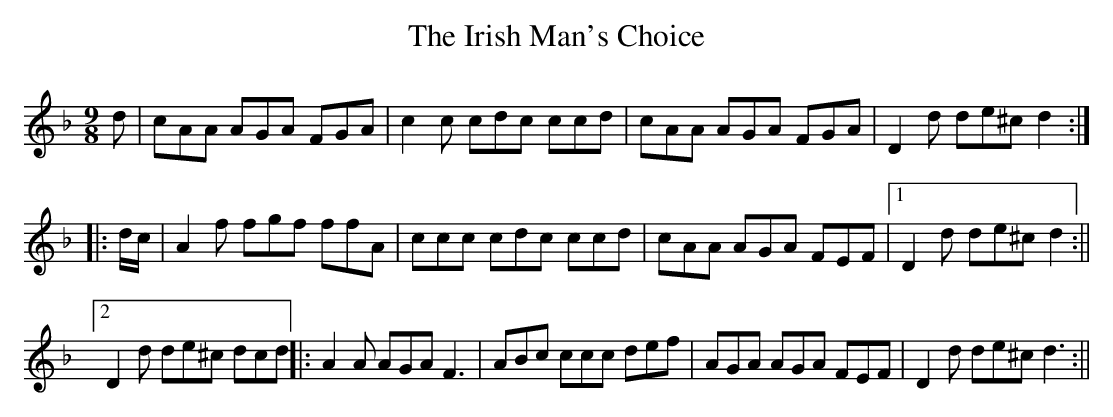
X:1
T:Irish Man's Choice, The
M:9/8
L:1/8
K:Dmin
d|cAA AGA FGA|c2c cdc ccd|cAA AGA FGA|D2d de^c d2:|
|:d/c/|A2f fgf ffA|ccc cdc ccd|cAA AGA FEF|1 D2d de^c d2:||2
D2d de^c dcd||:A2A AGA F3|ABc ccc def|AGA AGA FEF|D2d de^c d3:||
